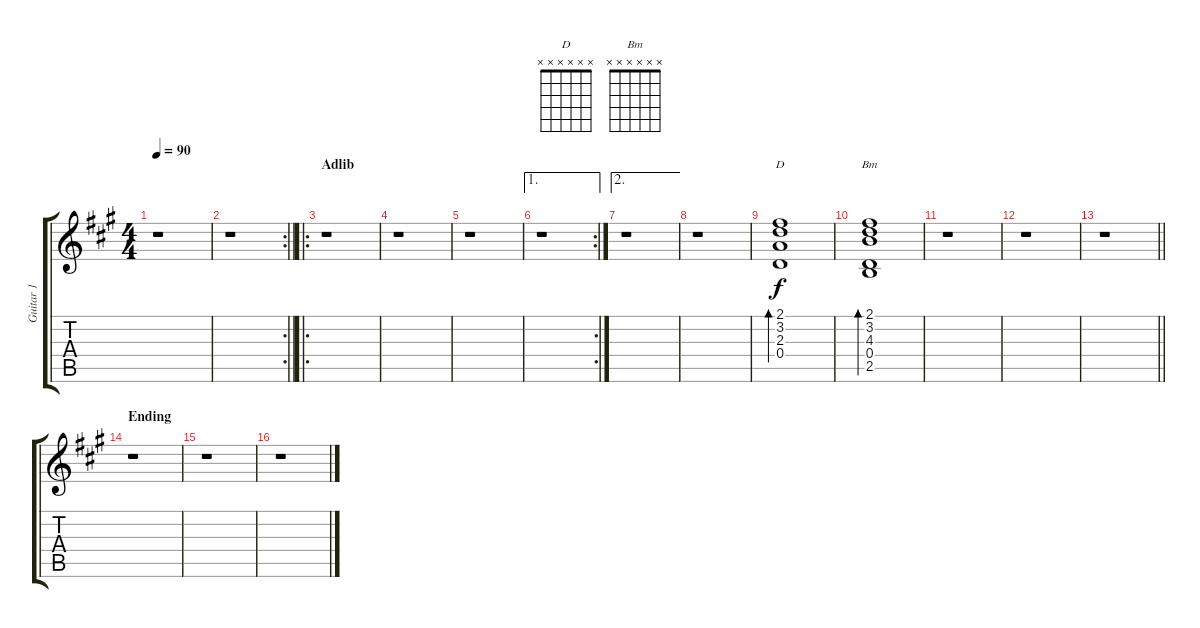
\track ("Guitar 1" "Guitar 1") {instrument electricguitarclean}
\staff {score tabs}
\tuning (E4 B3 G3 D3 A2 E2) {hide}
\chord ("D" x x x x x x)
\chord ("Bm" x x x x x x)
\ts (4 4)
\tempo 90
\clef g2
\ks a
r.1{dy f} |
\rc 2
\barLineRight lightlight
r.1 |
\ro
\section ("" "Adlib")
r.1 |
r.1 |
r.1 |
\ae 1
\rc 2
r.1 |
\ae 2
r.1 |
r.1 |
(2.1 3.2 2.3 0.4).1{bd 240 ch "D"} |
(2.1 3.2 4.3 0.4 2.5).1{bd 240 ch "Bm"} |
r.1 |
r.1 |
\barLineRight lightlight
r.1 |
\section ("" "Ending")
r.1 |
r.1 |
r.1
